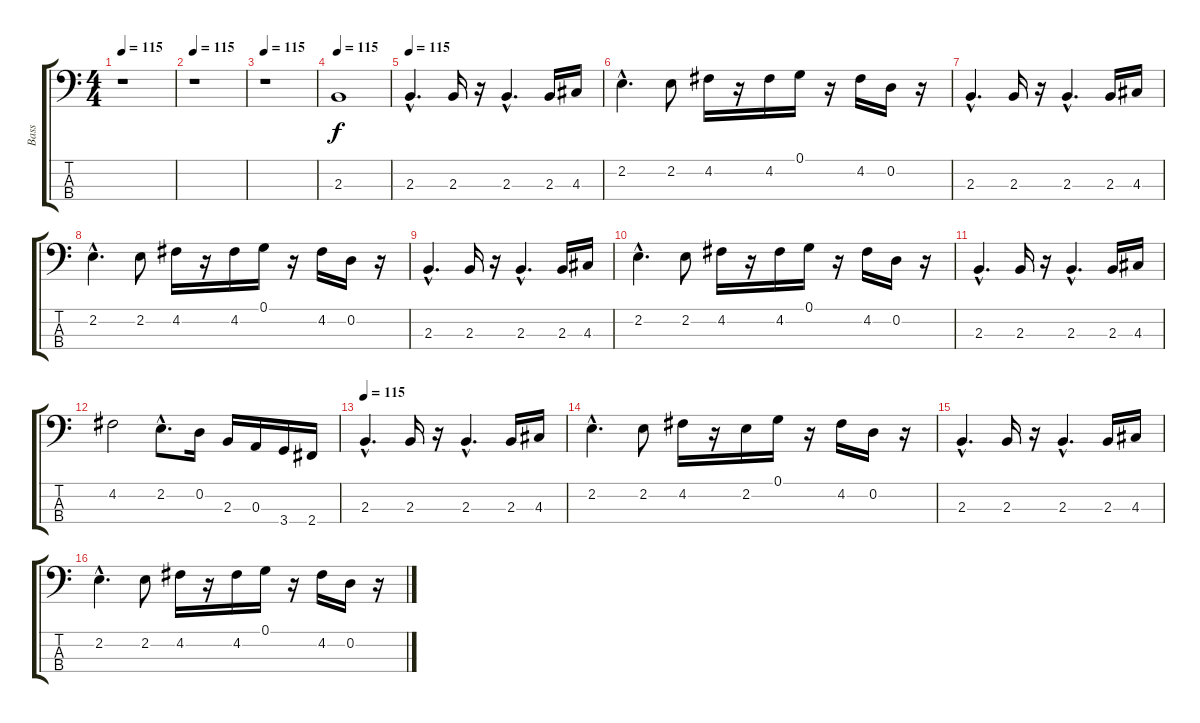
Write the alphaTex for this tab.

\track ("Bass" "Bass") {instrument electricbassfinger}
\staff {score tabs}
\tuning (G2 D2 A1 E1) {hide}
\ts (4 4)
\tempo 115
\clef f4
\ks c
r.1{dy f instrument electricbassfinger} |
\tempo 115
r.1 |
\tempo 115
r.1 |
\tempo 115
2.3.1 |
\tempo 115
2.3{hac}.4{d} 2.3.16 r.16 2.3{hac}.4{d} 2.3.16 4.3.16 |
2.2{hac}.4{d} 2.2.8 4.2.16 r.16 4.2.16 0.1.16 r.16 4.2.16 0.2.16 r.16 |
2.3{hac}.4{d} 2.3.16 r.16 2.3{hac}.4{d} 2.3.16 4.3.16 |
2.2{hac}.4{d} 2.2.8 4.2.16 r.16 4.2.16 0.1.16 r.16 4.2.16 0.2.16 r.16 |
2.3{hac}.4{d} 2.3.16 r.16 2.3{hac}.4{d} 2.3.16 4.3.16 |
2.2{hac}.4{d} 2.2.8 4.2.16 r.16 4.2.16 0.1.16 r.16 4.2.16 0.2.16 r.16 |
2.3{hac}.4{d} 2.3.16 r.16 2.3{hac}.4{d} 2.3.16 4.3.16 |
4.2.2 2.2{hac}.8{d} 0.2.16 2.3.16 0.3.16 3.4.16 2.4.16 |
\tempo 115
2.3{hac}.4{d} 2.3.16 r.16 2.3{hac}.4{d} 2.3.16 4.3.16 |
2.2{hac}.4{d} 2.2.8 4.2.16 r.16 2.2.16 0.1.16 r.16 4.2.16 0.2.16 r.16 |
2.3{hac}.4{d} 2.3.16 r.16 2.3{hac}.4{d} 2.3.16 4.3.16 |
2.2{hac}.4{d} 2.2.8 4.2.16 r.16 4.2.16 0.1.16 r.16 4.2.16 0.2.16 r.16
